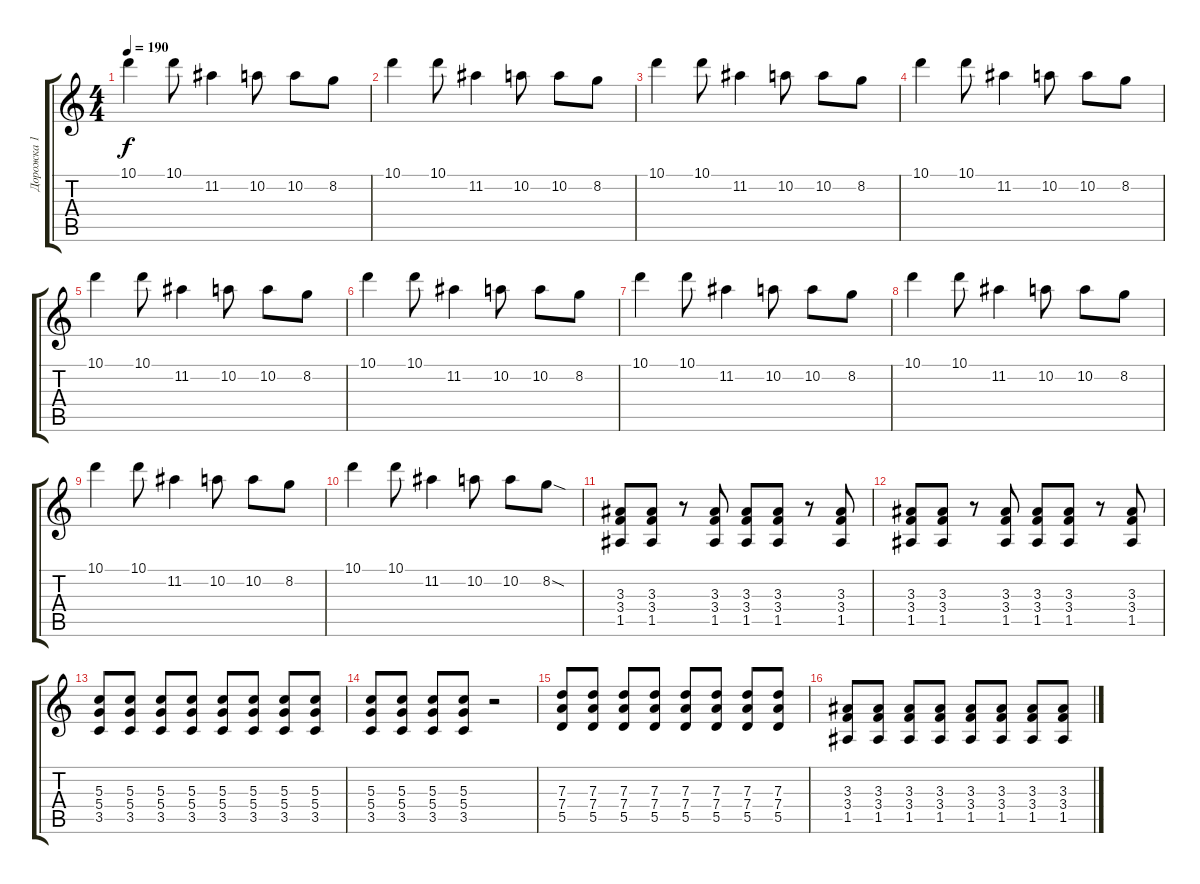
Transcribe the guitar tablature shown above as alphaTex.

\track ("Дорожка 1" "Дорожка 1") {instrument distortionguitar}
\staff {score tabs}
\tuning (E4 B3 G3 D3 A2 E2) {hide}
\ts (4 4)
\tempo 190
\clef g2
\ks c
10.1.4{dy f} 10.1.8 11.2.4 10.2.8 10.2.8 8.2.8 |
10.1.4 10.1.8 11.2.4 10.2.8 10.2.8 8.2.8 |
10.1.4 10.1.8 11.2.4 10.2.8 10.2.8 8.2.8 |
10.1.4 10.1.8 11.2.4 10.2.8 10.2.8 8.2.8 |
10.1.4 10.1.8 11.2.4 10.2.8 10.2.8 8.2.8 |
10.1.4 10.1.8 11.2.4 10.2.8 10.2.8 8.2.8 |
10.1.4 10.1.8 11.2.4 10.2.8 10.2.8 8.2.8 |
10.1.4 10.1.8 11.2.4 10.2.8 10.2.8 8.2.8 |
10.1.4 10.1.8 11.2.4 10.2.8 10.2.8 8.2.8 |
10.1.4 10.1.8 11.2.4 10.2.8 10.2.8 8.2{sod}.8 |
(3.3 3.4 1.5).8 (3.3 3.4 1.5).8 r.8 (3.3 3.4 1.5).8 (3.3 3.4 1.5).8 (3.3 3.4 1.5).8 r.8 (3.3 3.4 1.5).8 |
(3.3 3.4 1.5).8 (3.3 3.4 1.5).8 r.8 (3.3 3.4 1.5).8 (3.3 3.4 1.5).8 (3.3 3.4 1.5).8 r.8 (3.3 3.4 1.5).8 |
(5.3 5.4 3.5).8 (5.3 5.4 3.5).8 (5.3 5.4 3.5).8 (5.3 5.4 3.5).8 (5.3 5.4 3.5).8 (5.3 5.4 3.5).8 (5.3 5.4 3.5).8 (5.3 5.4 3.5).8 |
(5.3 5.4 3.5).8 (5.3 5.4 3.5).8 (5.3 5.4 3.5).8 (5.3 5.4 3.5).8 r.2 |
(7.3 7.4 5.5).8 (7.3 7.4 5.5).8 (7.3 7.4 5.5).8 (7.3 7.4 5.5).8 (7.3 7.4 5.5).8 (7.3 7.4 5.5).8 (7.3 7.4 5.5).8 (7.3 7.4 5.5).8 |
(3.3 3.4 1.5).8 (3.3 3.4 1.5).8 (3.3 3.4 1.5).8 (3.3 3.4 1.5).8 (3.3 3.4 1.5).8 (3.3 3.4 1.5).8 (3.3 3.4 1.5).8 (3.3 3.4 1.5).8
